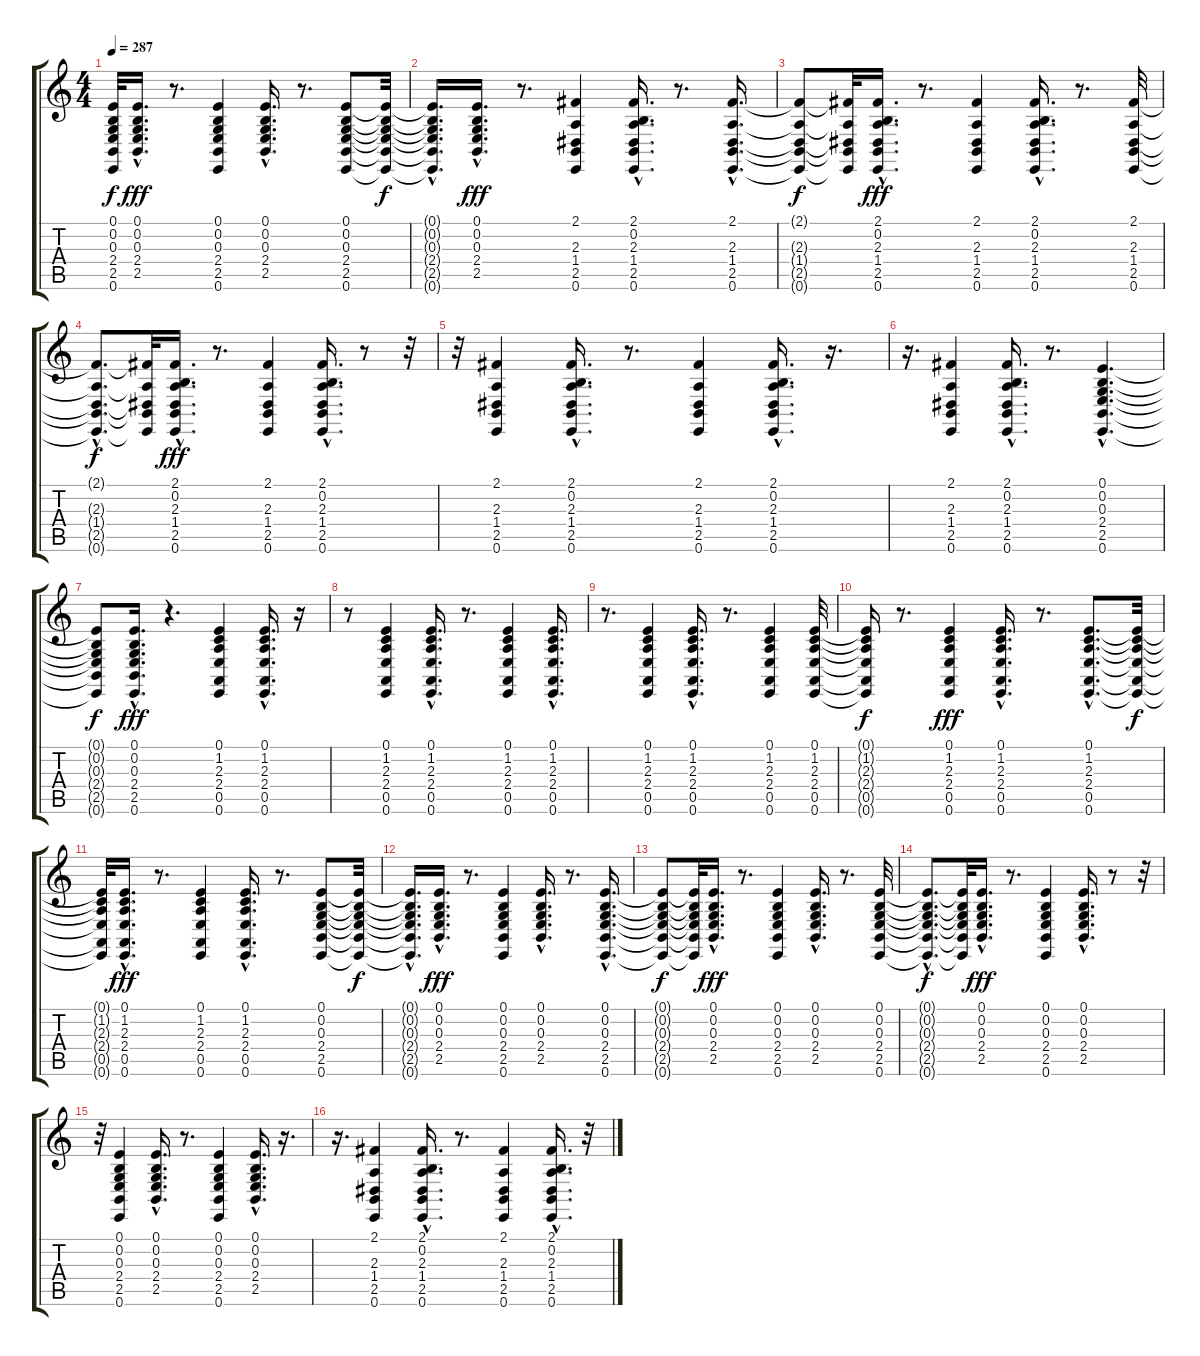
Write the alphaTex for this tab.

\track "" {instrument accordion}
\staff {score tabs}
\tuning (E4 B3 G3 D3 A2 E2) {hide}
\ts (4 4)
\tempo 287
\clef g2
\ks c
(0.1{t} 0.2{t} 0.3{t} 2.4{t} 2.5{t} 0.6{t}).32{dy f} (0.1{hac} 0.2{hac} 0.3{hac} 2.4{hac} 2.5{hac}).16{d dy fff} r.8{d} (0.1 0.2 0.3 2.4 2.5 0.6).4 (0.1{hac} 0.2{hac} 0.3{hac} 2.4{hac} 2.5{hac}).16{d} r.8{d} (0.1 0.2 0.3 2.4 2.5 0.6).8 (0.1{t} 0.2{t} 0.3{t} 2.4{t} 2.5{t} 0.6{t}).32{dy f} |
(0.1{hac t} 0.2{hac t} 0.3{hac t} 2.4{hac t} 2.5{hac t} 0.6{hac t}).16{d} (0.1{hac} 0.2{hac} 0.3{hac} 2.4{hac} 2.5{hac}).16{d dy fff} r.8{d} (2.1 2.3 1.4 2.5 0.6).4 (2.1{hac} 0.2{hac} 2.3{hac} 1.4{hac} 2.5{hac} 0.6{hac}).16{d} r.8{d} (2.1{hac} 2.3{hac} 1.4{hac} 2.5{hac} 0.6{hac}).16{d} |
(2.1{t} 2.3{t} 1.4{t} 2.5{t} 0.6{t}).8{dy f} (2.1{t} 2.3{t} 1.4{t} 2.5{t} 0.6{t}).32 (2.1{hac} 0.2{hac} 2.3{hac} 1.4{hac} 2.5{hac} 0.6{hac}).16{d dy fff} r.8{d} (2.1 2.3 1.4 2.5 0.6).4 (2.1{hac} 0.2{hac} 2.3{hac} 1.4{hac} 2.5{hac} 0.6{hac}).16{d} r.8{d} (2.1 2.3 1.4 2.5 0.6).32 |
(2.1{hac t} 2.3{hac t} 1.4{hac t} 2.5{hac t} 0.6{hac t}).8{d dy f} (2.1{t} 2.3{t} 1.4{t} 2.5{t} 0.6{t}).32 (2.1{hac} 0.2{hac} 2.3{hac} 1.4{hac} 2.5{hac} 0.6{hac}).16{d dy fff} r.8{d} (2.1 2.3 1.4 2.5 0.6).4 (2.1{hac} 0.2{hac} 2.3{hac} 1.4{hac} 2.5{hac} 0.6{hac}).16{d} r.8 r.32 |
r.32 (2.1 2.3 1.4 2.5 0.6).4 (2.1{hac} 0.2{hac} 2.3{hac} 1.4{hac} 2.5{hac} 0.6{hac}).16{d} r.8{d} (2.1 2.3 1.4 2.5 0.6).4 (2.1{hac} 0.2{hac} 2.3{hac} 1.4{hac} 2.5{hac} 0.6{hac}).16{d} r.16{d} |
r.16{d} (2.1 2.3 1.4 2.5 0.6).4 (2.1{hac} 0.2{hac} 2.3{hac} 1.4{hac} 2.5{hac} 0.6{hac}).16{d} r.8{d} (0.1{hac} 0.2{hac} 0.3{hac} 2.4{hac} 2.5{hac} 0.6{hac}).4{d} |
(0.1{t} 0.2{t} 0.3{t} 2.4{t} 2.5{t} 0.6{t}).8{dy f} (0.1{hac} 0.2{hac} 0.3{hac} 2.4{hac} 2.5{hac} 0.6{hac}).16{d dy fff} r.4{d} (0.1 1.2 2.3 2.4 0.5 0.6).4 (0.1{hac} 1.2{hac} 2.3{hac} 2.4{hac} 0.5{hac} 0.6{hac}).16{d} r.16 |
r.8 (0.1 1.2 2.3 2.4 0.5 0.6).4 (0.1{hac} 1.2{hac} 2.3{hac} 2.4{hac} 0.5{hac} 0.6{hac}).16{d} r.8{d} (0.1 1.2 2.3 2.4 0.5 0.6).4 (0.1{hac} 1.2{hac} 2.3{hac} 2.4{hac} 0.5{hac} 0.6{hac}).16{d} |
r.8{d} (0.1 1.2 2.3 2.4 0.5 0.6).4 (0.1{hac} 1.2{hac} 2.3{hac} 2.4{hac} 0.5{hac} 0.6{hac}).16{d} r.8{d} (0.1 1.2 2.3 2.4 0.5 0.6).4 (0.1 1.2 2.3 2.4 0.5 0.6).32 |
(0.1{t} 1.2{t} 2.3{t} 2.4{t} 0.5{t} 0.6{t}).16{dy f} r.8{d} (0.1 1.2 2.3 2.4 0.5 0.6).4{dy fff} (0.1{hac} 1.2{hac} 2.3{hac} 2.4{hac} 0.5{hac} 0.6{hac}).16{d} r.8{d} (0.1{hac} 1.2{hac} 2.3{hac} 2.4{hac} 0.5{hac} 0.6{hac}).8{d} (0.1{t} 1.2{t} 2.3{t} 2.4{t} 0.5{t} 0.6{t}).32{dy f} |
(0.1{t} 1.2{t} 2.3{t} 2.4{t} 0.5{t} 0.6{t}).32 (0.1{hac} 1.2{hac} 2.3{hac} 2.4{hac} 0.5{hac} 0.6{hac}).16{d dy fff} r.8{d} (0.1 1.2 2.3 2.4 0.5 0.6).4 (0.1{hac} 1.2{hac} 2.3{hac} 2.4{hac} 0.5{hac} 0.6{hac}).16{d} r.8{d} (0.1 0.2 0.3 2.4 2.5 0.6).8 (0.1{t} 0.2{t} 0.3{t} 2.4{t} 2.5{t} 0.6{t}).32{dy f} |
(0.1{hac t} 0.2{hac t} 0.3{hac t} 2.4{hac t} 2.5{hac t} 0.6{hac t}).16{d} (0.1{hac} 0.2{hac} 0.3{hac} 2.4{hac} 2.5{hac}).16{d dy fff} r.8{d} (0.1 0.2 0.3 2.4 2.5 0.6).4 (0.1{hac} 0.2{hac} 0.3{hac} 2.4{hac} 2.5{hac}).16{d} r.8{d} (0.1{hac} 0.2{hac} 0.3{hac} 2.4{hac} 2.5{hac} 0.6{hac}).16{d} |
(0.1{t} 0.2{t} 0.3{t} 2.4{t} 2.5{t} 0.6{t}).8{dy f} (0.1{t} 0.2{t} 0.3{t} 2.4{t} 2.5{t} 0.6{t}).32 (0.1{hac} 0.2{hac} 0.3{hac} 2.4{hac} 2.5{hac}).16{d dy fff} r.8{d} (0.1 0.2 0.3 2.4 2.5 0.6).4 (0.1{hac} 0.2{hac} 0.3{hac} 2.4{hac} 2.5{hac}).16{d} r.8{d} (0.1 0.2 0.3 2.4 2.5 0.6).32 |
(0.1{hac t} 0.2{hac t} 0.3{hac t} 2.4{hac t} 2.5{hac t} 0.6{hac t}).8{d dy f} (0.1{t} 0.2{t} 0.3{t} 2.4{t} 2.5{t} 0.6{t}).32 (0.1{hac} 0.2{hac} 0.3{hac} 2.4{hac} 2.5{hac}).16{d dy fff} r.8{d} (0.1 0.2 0.3 2.4 2.5 0.6).4 (0.1{hac} 0.2{hac} 0.3{hac} 2.4{hac} 2.5{hac}).16{d} r.8 r.32 |
r.32 (0.1 0.2 0.3 2.4 2.5 0.6).4 (0.1{hac} 0.2{hac} 0.3{hac} 2.4{hac} 2.5{hac}).16{d} r.8{d} (0.1 0.2 0.3 2.4 2.5 0.6).4 (0.1{hac} 0.2{hac} 0.3{hac} 2.4{hac} 2.5{hac}).16{d} r.16{d} |
r.16{d} (2.1 2.3 1.4 2.5 0.6).4 (2.1{hac} 0.2{hac} 2.3{hac} 1.4{hac} 2.5{hac} 0.6{hac}).16{d} r.8{d} (2.1 2.3 1.4 2.5 0.6).4 (2.1{hac} 0.2{hac} 2.3{hac} 1.4{hac} 2.5{hac} 0.6{hac}).16{d} r.32
